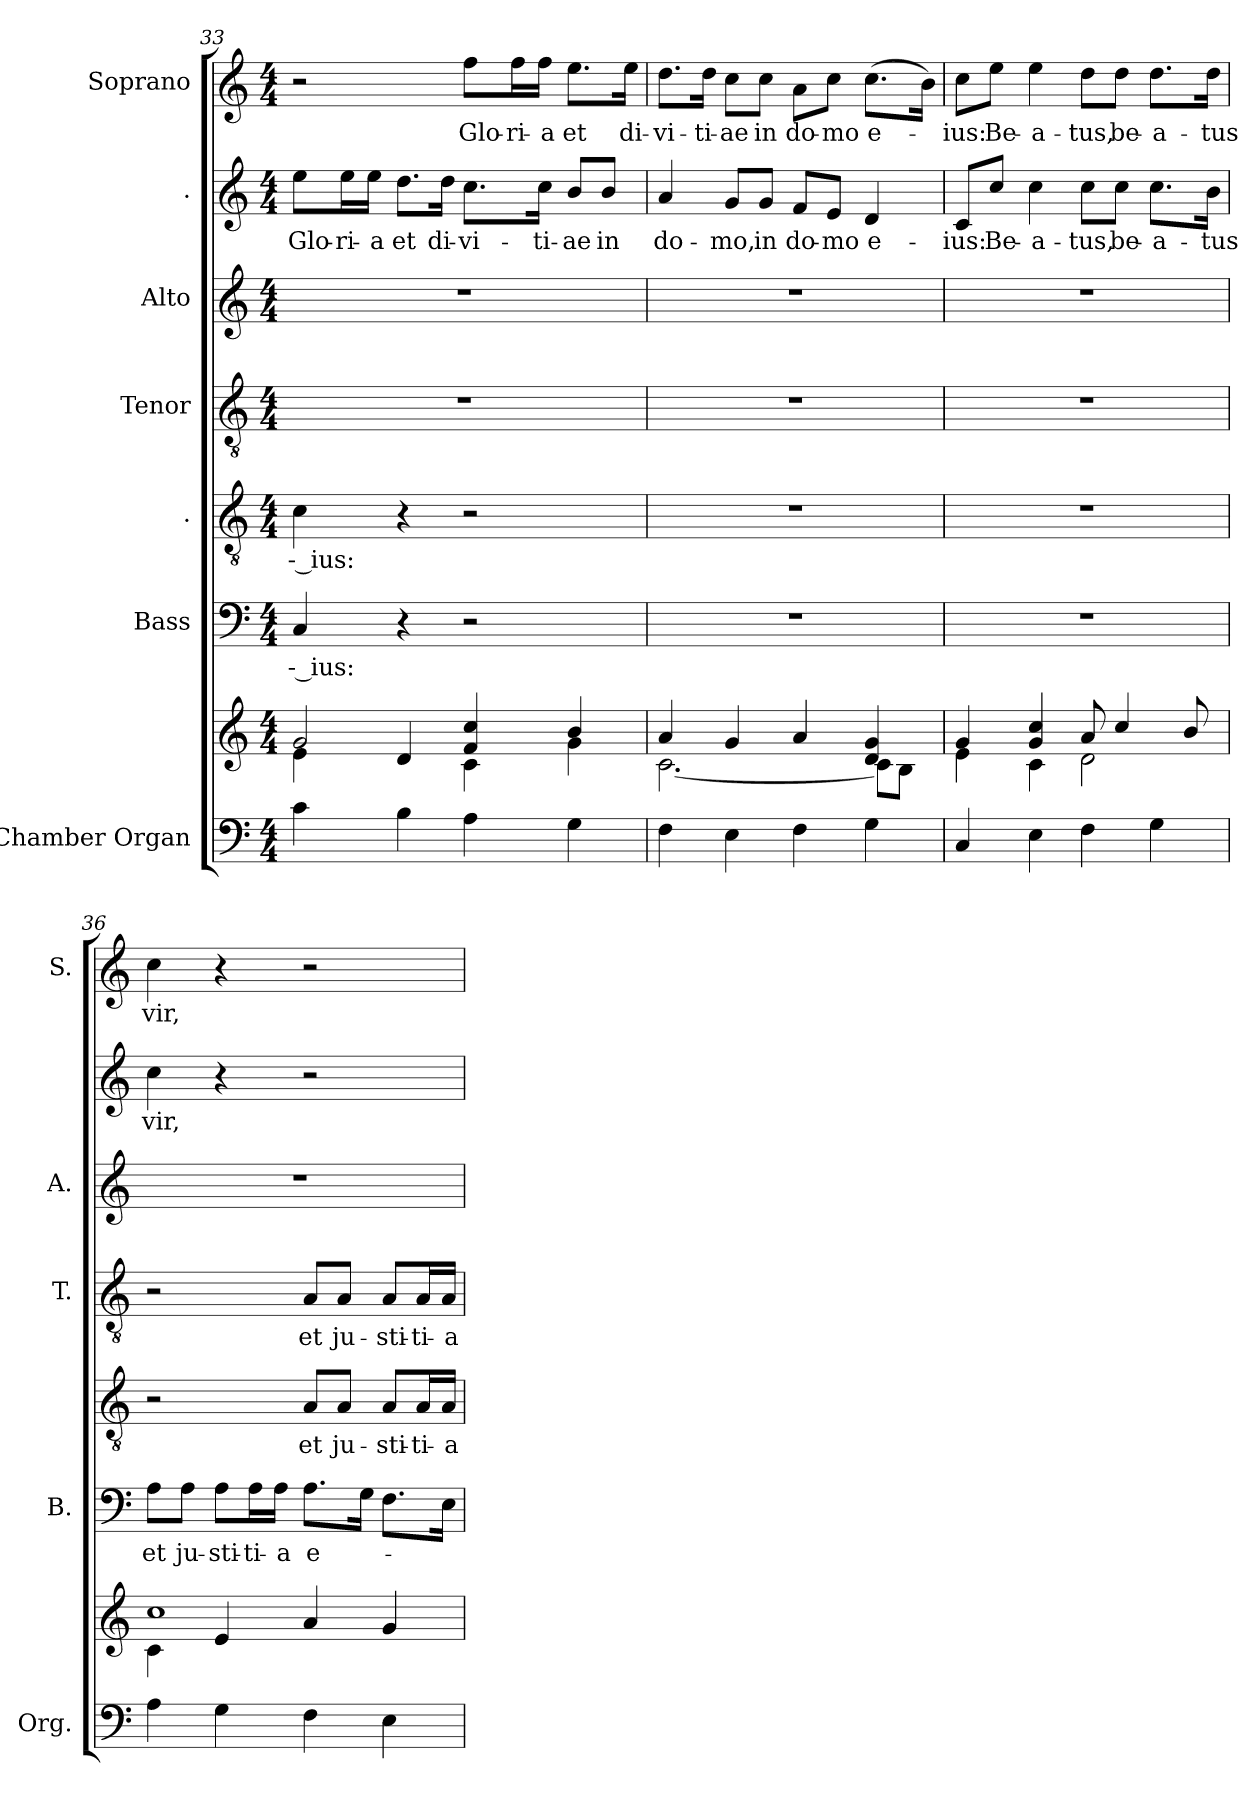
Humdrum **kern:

**kern	**kern	**kern	**text	**kern	**text	**kern	**text	**kern	**kern	**text	**kern	**text
*part7	*part7	*part6	*part6	*part5	*part5	*part4	*part4	*part3	*part2	*part2	*part1	*part1
*staff8	*staff7	*staff6	*staff6	*staff5	*staff5	*staff4	*staff4	*staff3	*staff2	*staff2	*staff1	*staff1
*I"Chamber  Organ	*	*I"Bass	*	*I".	*	*I"Tenor	*	*I"Alto	*I".	*	*I"Soprano	*
*I'Org.	*	*I'B.	*	*	*	*I'T.	*	*I'A.	*	*	*I'S.	*
*clefF4	*clefG2	*clefF4	*	*clefGv2	*	*clefGv2	*	*clefG2	*clefG2	*	*clefG2	*
*	*	*	*	*ITrd7c12	*	*ITrd7c12	*	*	*	*	*	*
*k[]	*k[]	*k[]	*	*k[]	*	*k[]	*	*k[]	*k[]	*	*k[]	*
*C:	*C:	*C:	*	*C:	*	*C:	*	*C:	*C:	*	*C:	*
*M4/4	*M4/4	*M4/4	*	*M4/4	*	*M4/4	*	*M4/4	*M4/4	*	*M4/4	*
=33	=33	=33	=33	=33	=33	=33	=33	=33	=33	=33	=33	=33
*	*^	*	*	*	*	*	*	*	*	*	*	*
!	!	!	!	!LO:LY:b:color=#000000	!	!	!	!	!	!	!	!	!
!	!	!	!	!	!	!LO:LY:b:color=#000000	!	!	!	!	!	!	!
!	!	!	!	!	!	!	!	!	!	!	!LO:LY:b:color=#000000	!	!
4ci\	2gi/	4ei\	4Ci/	-- ius:	4Ci\	-- ius:	1r	.	1r	8eei\L	Glo-	2r	.
!	!	!	!	!	!	!	!	!	!	!	!LO:LY:b:color=#000000	!	!
.	.	.	.	.	.	.	.	.	.	16eei\L	-ri-	.	.
!	!	!	!	!	!	!	!	!	!	!	!LO:LY:b:color=#000000	!	!
.	.	.	.	.	.	.	.	.	.	16eei\JJ	-a	.	.
!	!	!	!	!	!	!	!	!	!	!	!LO:LY:b:color=#000000	!	!
4Bi\	.	4di/	4r	.	4r	.	.	.	.	8.ddi\L	et	.	.
!	!	!	!	!	!	!	!	!	!	!	!LO:LY:b:color=#000000	!	!
.	.	.	.	.	.	.	.	.	.	16ddi\Jk	di-	.	.
!	!	!	!	!	!	!	!	!	!	!	!LO:LY:b:color=#000000	!	!
!	!	!	!	!	!	!	!	!	!	!	!	!	!LO:LY:b:color=#000000
4Ai\	4fi/ 4cci	4ci\	2r	.	2r	.	.	.	.	8.cci\L	-vi-	8ffi\L	Glo-
!	!	!	!	!	!	!	!	!	!	!	!	!	!LO:LY:b:color=#000000
.	.	.	.	.	.	.	.	.	.	.	.	16ffi\L	-ri-
!	!	!	!	!	!	!	!	!	!	!	!LO:LY:b:color=#000000	!	!
!	!	!	!	!	!	!	!	!	!	!	!	!	!LO:LY:b:color=#000000
.	.	.	.	.	.	.	.	.	.	16cci\Jk	-ti-	16ffi\JJ	-a
!	!	!	!	!	!	!	!	!	!	!	!LO:LY:b:color=#000000	!	!
!	!	!	!	!	!	!	!	!	!	!	!	!	!LO:LY:b:color=#000000
4Gi\	4bi/	4gi\	.	.	.	.	.	.	.	8bi/L	-ae	8.eei\L	et
!	!	!	!	!	!	!	!	!	!	!	!LO:LY:b:color=#000000	!	!
.	.	.	.	.	.	.	.	.	.	8bi/J	in	.	.
!	!	!	!	!	!	!	!	!	!	!	!	!	!LO:LY:b:color=#000000
.	.	.	.	.	.	.	.	.	.	.	.	16eei\Jk	di-
=34	=34	=34	=34	=34	=34	=34	=34	=34	=34	=34	=34	=34	=34
!	!	!	!	!	!	!	!	!	!	!	!LO:LY:b:color=#000000	!	!
!	!	!	!	!	!	!	!	!	!	!	!	!	!LO:LY:b:color=#000000
4Fi\	4ai/	[2.ci\	1r	.	1r	.	1r	.	1r	4ai/	do-	8.ddi\L	-vi-
!	!	!	!	!	!	!	!	!	!	!	!	!	!LO:LY:b:color=#000000
.	.	.	.	.	.	.	.	.	.	.	.	16ddi\Jk	-ti-
!	!	!	!	!	!	!	!	!	!	!	!LO:LY:b:color=#000000	!	!
!	!	!	!	!	!	!	!	!	!	!	!	!	!LO:LY:b:color=#000000
4Ei\	4gi/	.	.	.	.	.	.	.	.	8gi/L	-mo,	8cci\L	-ae
!	!	!	!	!	!	!	!	!	!	!	!LO:LY:b:color=#000000	!	!
!	!	!	!	!	!	!	!	!	!	!	!	!	!LO:LY:b:color=#000000
.	.	.	.	.	.	.	.	.	.	8gi/J	in	8cci\J	in
!	!	!	!	!	!	!	!	!	!	!	!LO:LY:b:color=#000000	!	!
!	!	!	!	!	!	!	!	!	!	!	!	!	!LO:LY:b:color=#000000
4Fi\	4ai/	.	.	.	.	.	.	.	.	8fi/L	do-	8ai\L	do-
!	!	!	!	!	!	!	!	!	!	!	!LO:LY:b:color=#000000	!	!
!	!	!	!	!	!	!	!	!	!	!	!	!	!LO:LY:b:color=#000000
.	.	.	.	.	.	.	.	.	.	8ei/J	-mo	8cci\J	-mo
!	!	!	!	!	!	!	!	!	!	!	!LO:LY:b:color=#000000	!	!
!	!	!	!	!	!	!	!	!	!	!	!	!	!LO:LY:b:color=#000000
4Gi\	4di/ 4gi	8ci\L]	.	.	.	.	.	.	.	4di/	e-	(8.cci\L	e-
.	.	8Bi\J	.	.	.	.	.	.	.	.	.	.	.
.	.	.	.	.	.	.	.	.	.	.	.	16bi\Jk)	.
=35	=35	=35	=35	=35	=35	=35	=35	=35	=35	=35	=35	=35	=35
!	!	!	!	!	!	!	!	!	!	!	!LO:LY:b:color=#000000	!	!
!	!	!	!	!	!	!	!	!	!	!	!	!	!LO:LY:b:color=#000000
4Ci/	4gi/	4ei\	1r	.	1r	.	1r	.	1r	8ci/L	-ius:	8cci\L	-ius:
!	!	!	!	!	!	!	!	!	!	!	!LO:LY:b:color=#000000	!	!
!	!	!	!	!	!	!	!	!	!	!	!	!	!LO:LY:b:color=#000000
.	.	.	.	.	.	.	.	.	.	8cci/J	Be-	8eei\J	Be-
!	!	!	!	!	!	!	!	!	!	!	!LO:LY:b:color=#000000	!	!
!	!	!	!	!	!	!	!	!	!	!	!	!	!LO:LY:b:color=#000000
4Ei\	4gi/ 4cci	4ci\	.	.	.	.	.	.	.	4cci\	-a-	4eei\	-a-
!	!	!	!	!	!	!	!	!	!	!	!LO:LY:b:color=#000000	!	!
!	!	!	!	!	!	!	!	!	!	!	!	!	!LO:LY:b:color=#000000
4Fi\	8ai/	2di\	.	.	.	.	.	.	.	8cci\L	-tus,	8ddi\L	-tus,
!	!	!	!	!	!	!	!	!	!	!	!LO:LY:b:color=#000000	!	!
!	!	!	!	!	!	!	!	!	!	!	!	!	!LO:LY:b:color=#000000
.	4cci/	.	.	.	.	.	.	.	.	8cci\J	be-	8ddi\J	be-
!	!	!	!	!	!	!	!	!	!	!	!LO:LY:b:color=#000000	!	!
!	!	!	!	!	!	!	!	!	!	!	!	!	!LO:LY:b:color=#000000
4Gi\	.	.	.	.	.	.	.	.	.	8.cci\L	-a-	8.ddi\L	-a-
.	8bi/	.	.	.	.	.	.	.	.	.	.	.	.
!	!	!	!	!	!	!	!	!	!	!	!LO:LY:b:color=#000000	!	!
!	!	!	!	!	!	!	!	!	!	!	!	!	!LO:LY:b:color=#000000
.	.	.	.	.	.	.	.	.	.	16bi\Jk	-tus	16ddi\Jk	-tus
!!LO:LB:g=z
=36	=36	=36	=36	=36	=36	=36	=36	=36	=36	=36	=36	=36	=36
!	!	!	!	!LO:LY:b:color=#000000	!	!	!	!	!	!	!	!	!
!	!	!	!	!	!	!	!	!	!	!	!LO:LY:b:color=#000000	!	!
!	!	!	!	!	!	!	!	!	!	!	!	!	!LO:LY:b:color=#000000
4Ai\	1cci	4ci\	8Ai\L	et	2r	.	2r	.	1r	4cci\	vir,	4cci\	vir,
!	!	!	!	!LO:LY:b:color=#000000	!	!	!	!	!	!	!	!	!
.	.	.	8Ai\J	ju-	.	.	.	.	.	.	.	.	.
!	!	!	!	!LO:LY:b:color=#000000	!	!	!	!	!	!	!	!	!
4Gi\	.	4ei/	8Ai\L	-sti-	.	.	.	.	.	4r	.	4r	.
!	!	!	!	!LO:LY:b:color=#000000	!	!	!	!	!	!	!	!	!
.	.	.	16Ai\L	-ti-	.	.	.	.	.	.	.	.	.
!	!	!	!	!LO:LY:b:color=#000000	!	!	!	!	!	!	!	!	!
.	.	.	16Ai\JJ	-a	.	.	.	.	.	.	.	.	.
!	!	!	!	!LO:LY:b:color=#000000	!	!	!	!	!	!	!	!	!
!	!	!	!	!	!	!LO:LY:b:color=#000000	!	!	!	!	!	!	!
!	!	!	!	!	!	!	!	!LO:LY:b:color=#000000	!	!	!	!	!
4Fi\	.	4ai/	8.Ai\L	e-	8AAi/L	et	8AAi/L	et	.	2r	.	2r	.
!	!	!	!	!	!	!LO:LY:b:color=#000000	!	!	!	!	!	!	!
!	!	!	!	!	!	!	!	!LO:LY:b:color=#000000	!	!	!	!	!
.	.	.	.	.	8AAi/J	ju-	8AAi/J	ju-	.	.	.	.	.
.	.	.	16Gi\Jk	.	.	.	.	.	.	.	.	.	.
!	!	!	!	!	!	!LO:LY:b:color=#000000	!	!	!	!	!	!	!
!	!	!	!	!	!	!	!	!LO:LY:b:color=#000000	!	!	!	!	!
4Ei\	.	4gi/	8.Fi\L	.	8AAi/L	-sti-	8AAi/L	-sti-	.	.	.	.	.
!	!	!	!	!	!	!LO:LY:b:color=#000000	!	!	!	!	!	!	!
!	!	!	!	!	!	!	!	!LO:LY:b:color=#000000	!	!	!	!	!
.	.	.	.	.	16AAi/L	-ti-	16AAi/L	-ti-	.	.	.	.	.
!	!	!	!	!	!	!LO:LY:b:color=#000000	!	!	!	!	!	!	!
!	!	!	!	!	!	!	!	!LO:LY:b:color=#000000	!	!	!	!	!
.	.	.	16Ei\Jk	.	16AAi/JJ	-a	16AAi/JJ	-a	.	.	.	.	.
*	*v	*v	*	*	*	*	*	*	*	*	*	*	*
=	=	=	=	=	=	=	=	=	=	=	=	=
*-	*-	*-	*-	*-	*-	*-	*-	*-	*-	*-	*-	*-
